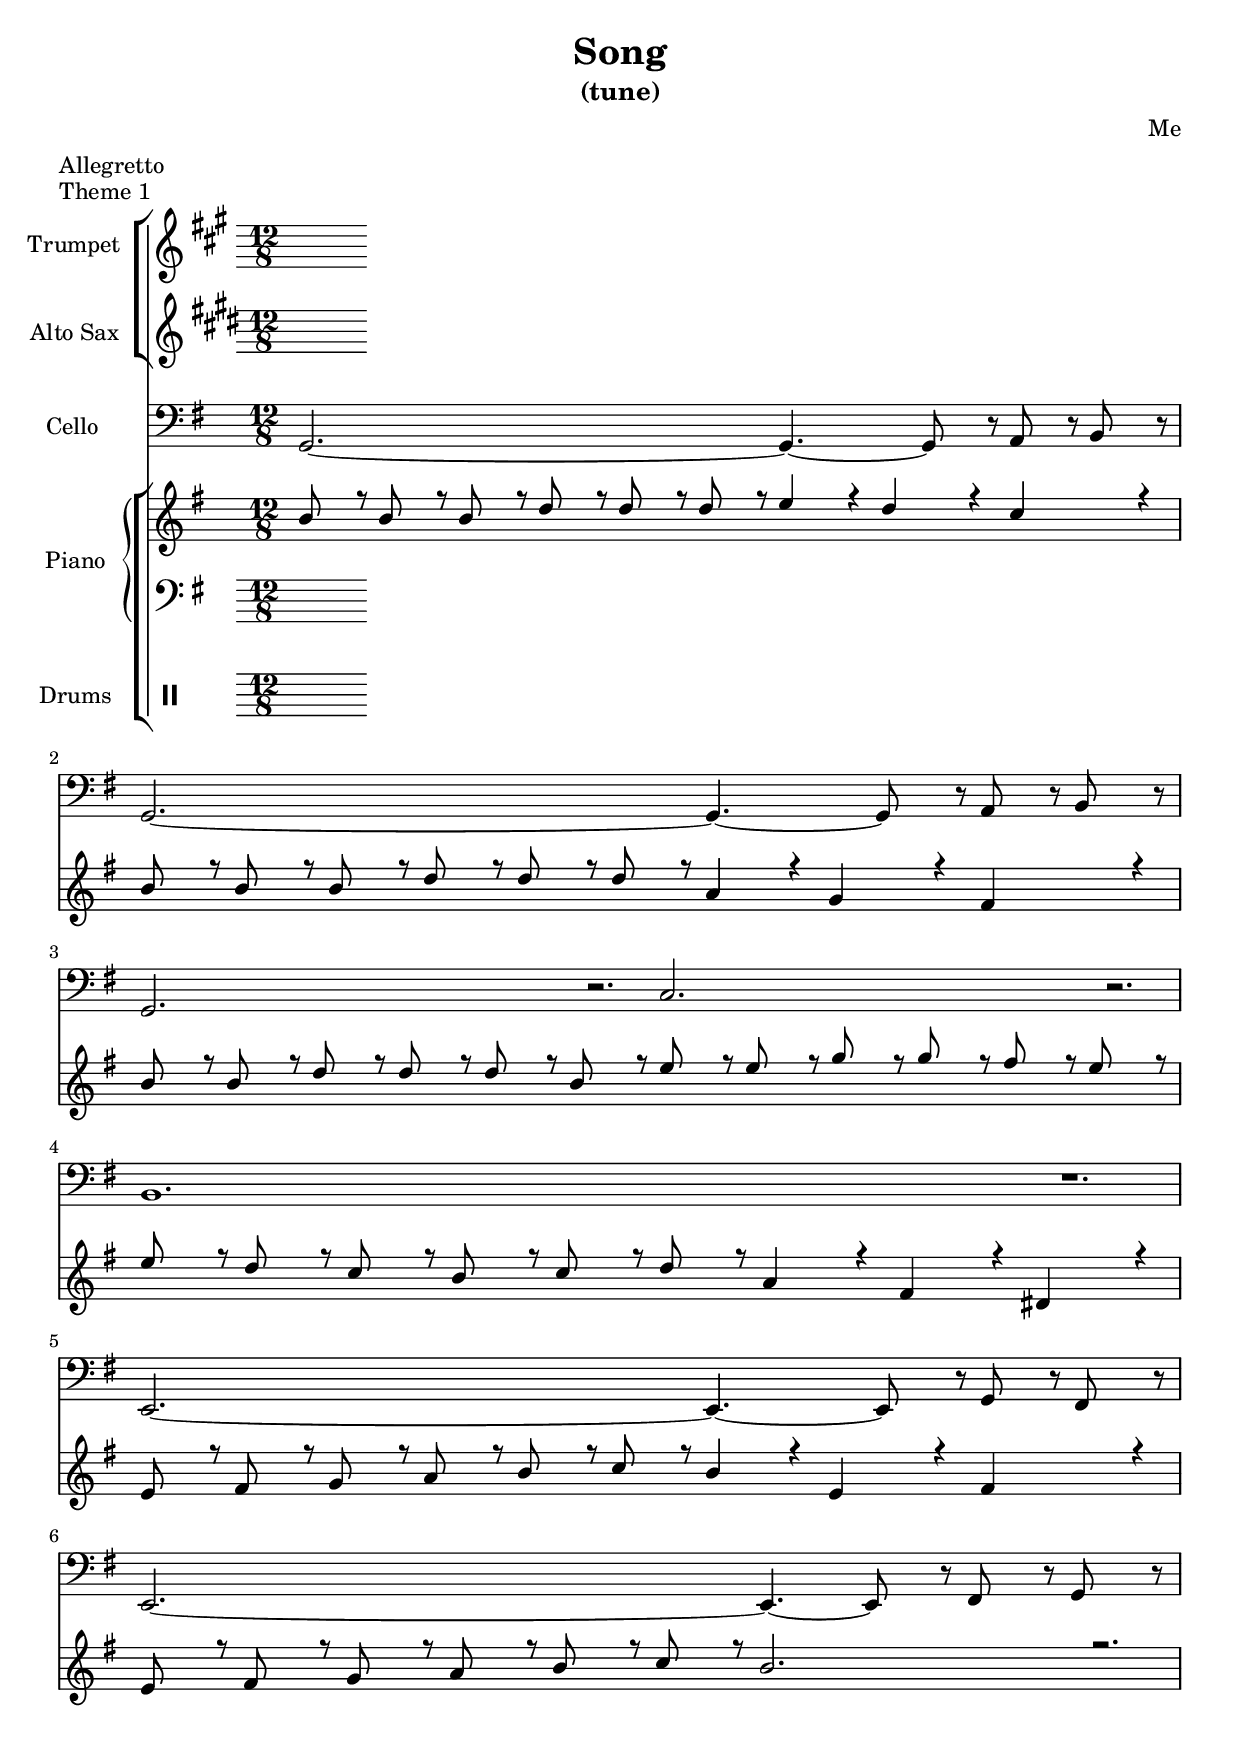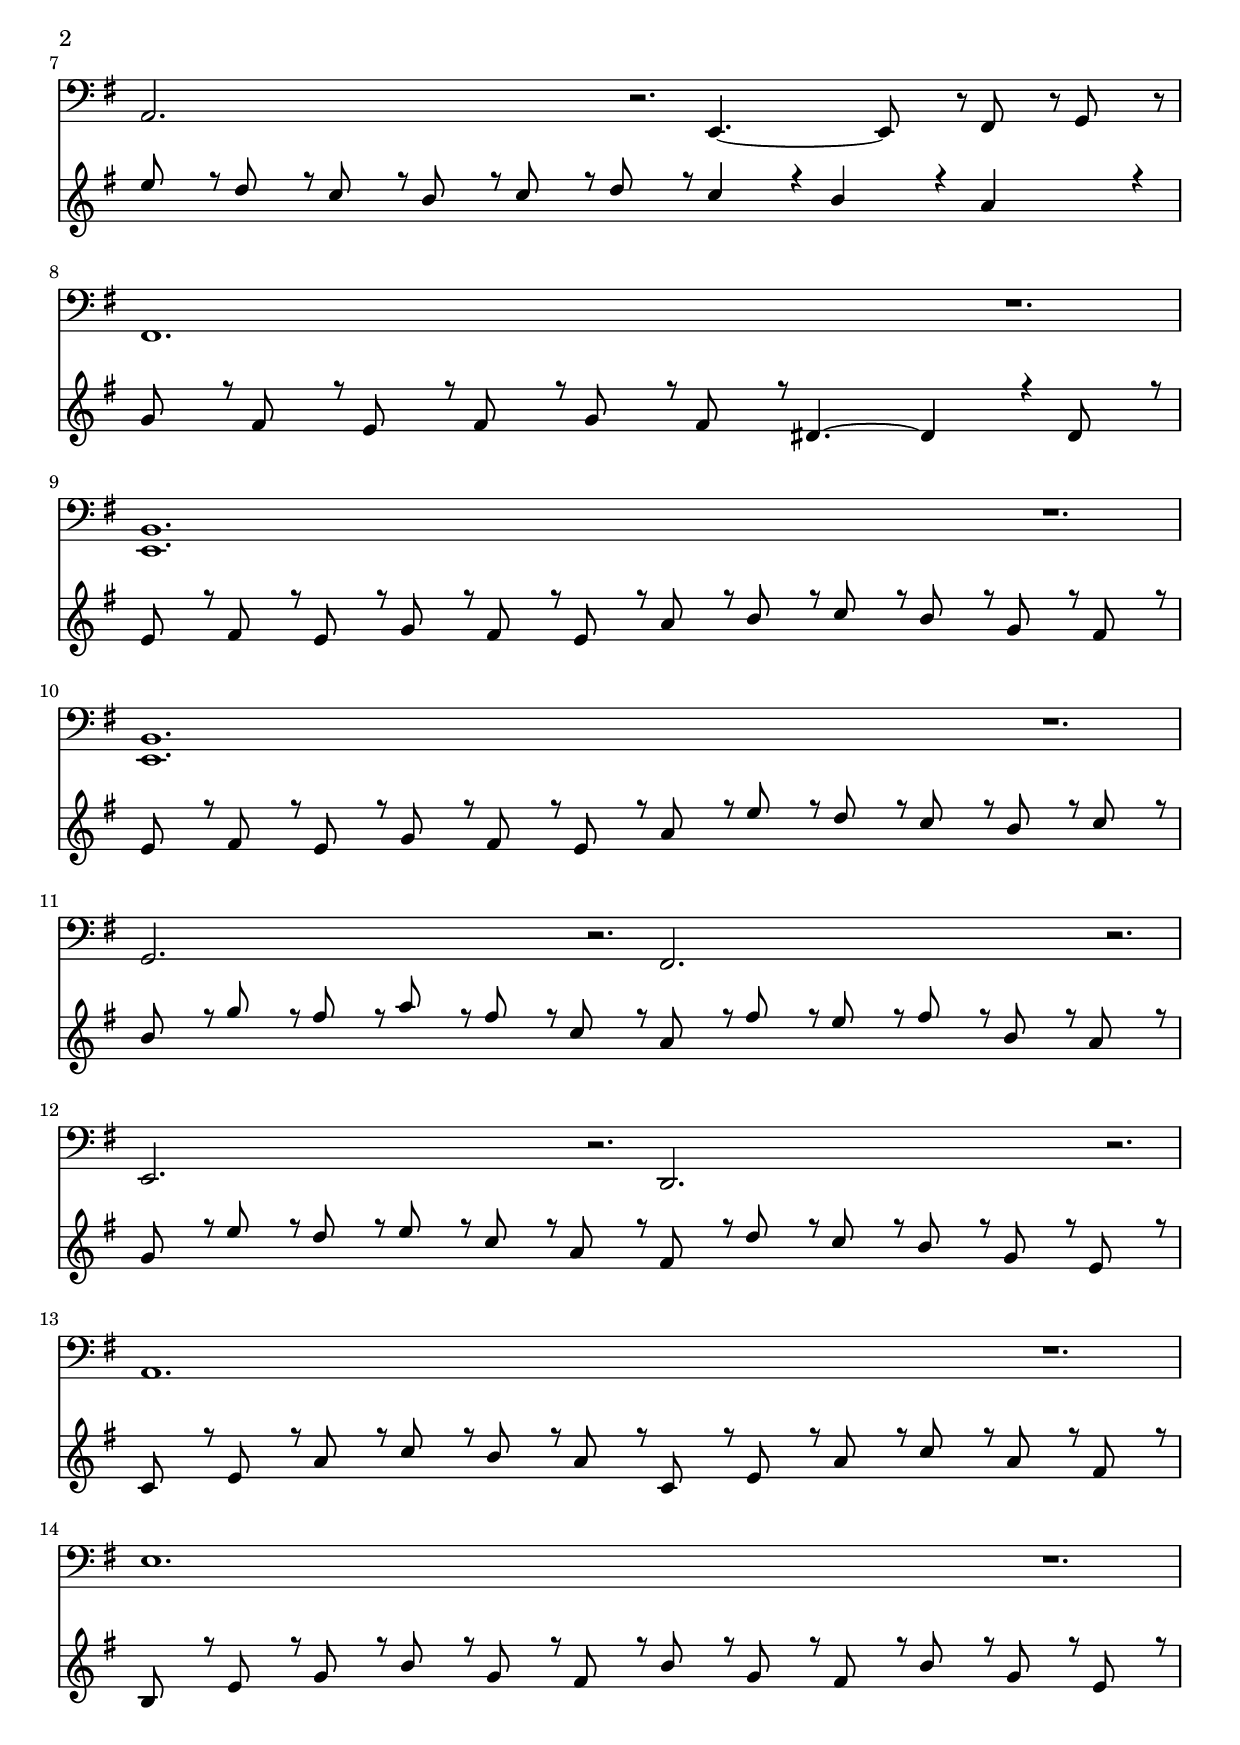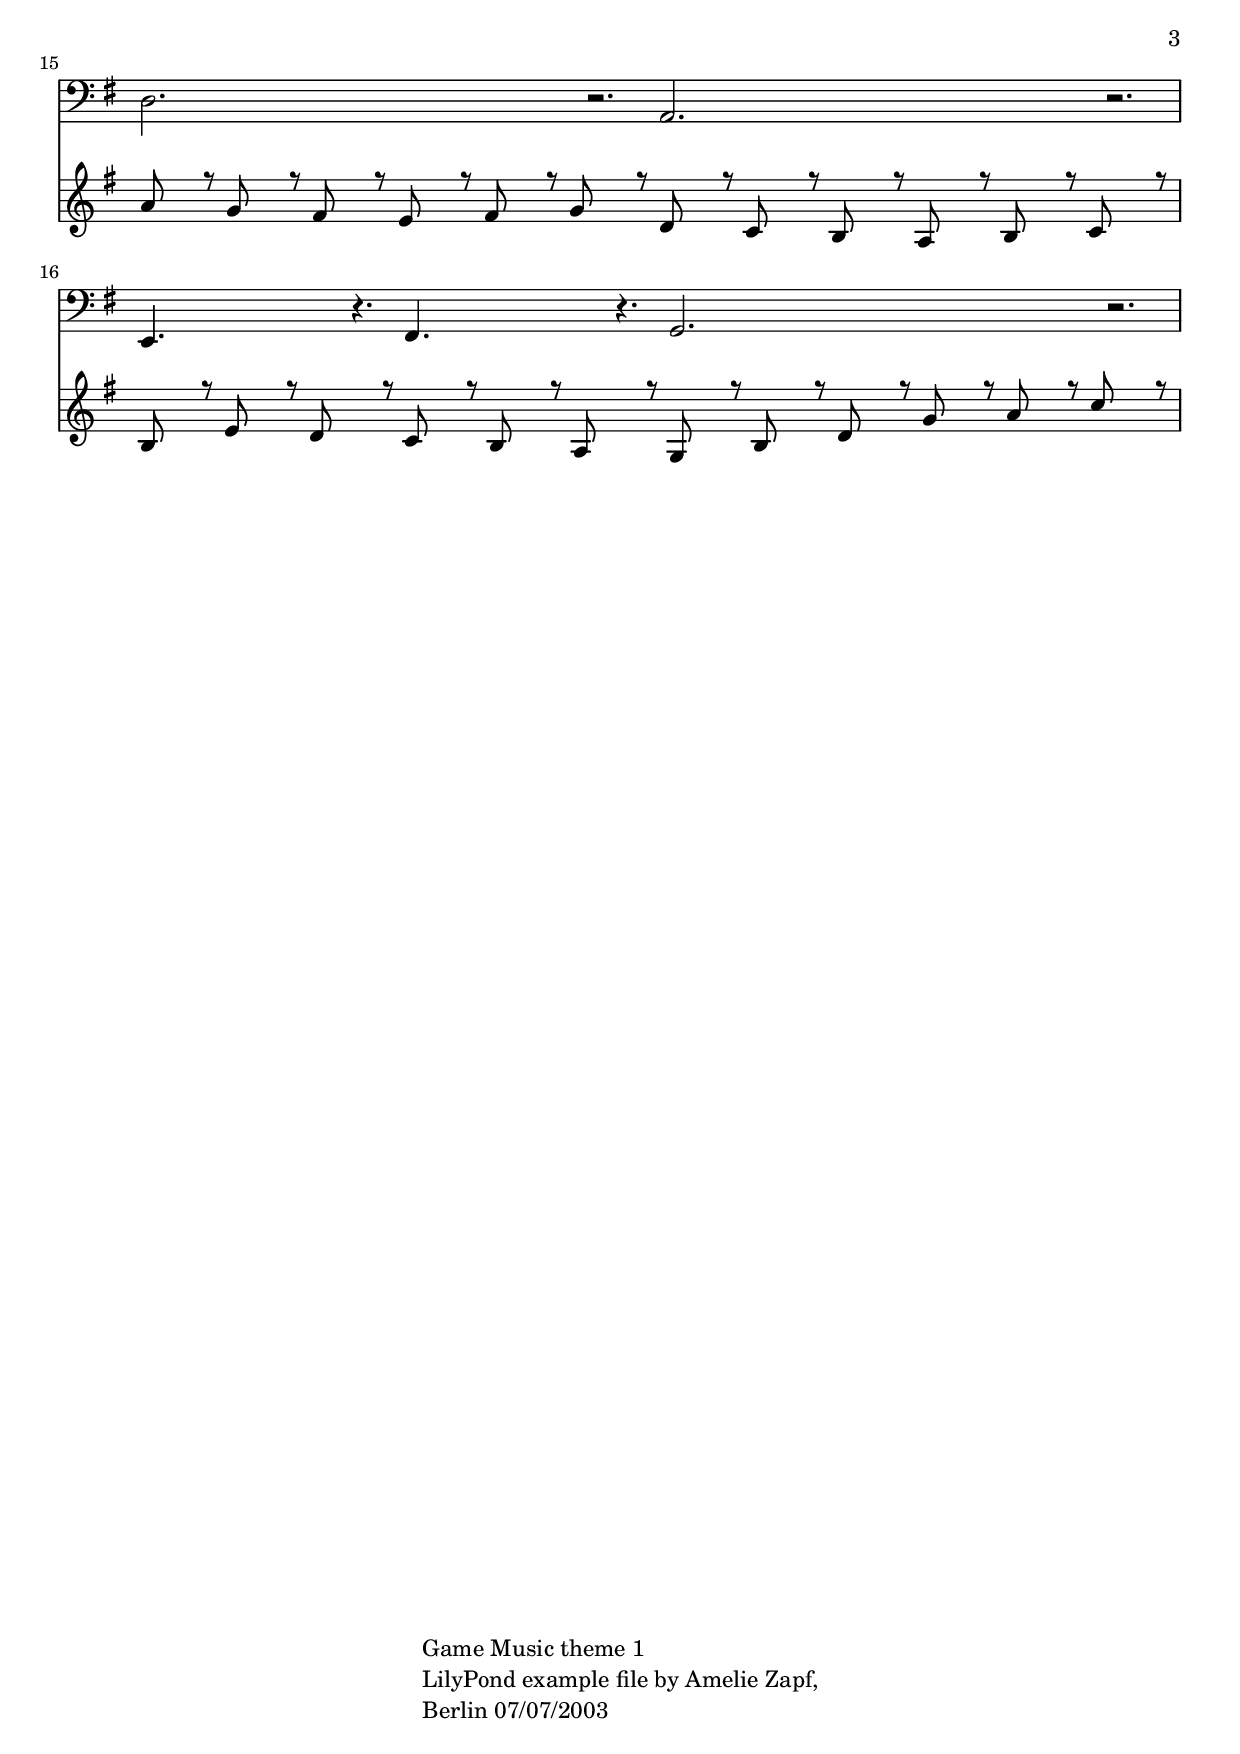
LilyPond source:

\version "2.18.2"
\include "articulate.ly"
\header {
  title = "Song"
  subtitle = "(tune)"
  composer = "Me"
  meter = "Allegretto"
  piece = "Theme 1"
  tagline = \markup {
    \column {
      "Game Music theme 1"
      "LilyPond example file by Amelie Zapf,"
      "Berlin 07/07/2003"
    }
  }
}

%#(set-global-staff-size 16)

%%%%%%%%%%%% Keys'n'thangs %%%%%%%%%%%%%%%%%

global = { \time 12/8 }

Key = { \key g \major }

% ############ Horns ############

% ------ Trumpet ------
trpt = \transpose c d \relative c'' {
  \Key
}
trumpet = {
  \global
  \set Staff.instrumentName = #"Trumpet"
  \clef treble
  <<
    \trpt
  >>
}

% ------ Alto Saxophone ------
alto = \transpose c a \relative c' {
  \Key
}
altoSax = {
  \global
  \set Staff.instrumentName = #"Alto Sax"
  \clef treble
  <<
    \alto
  >>
}

% ############ Strings ####################
cello = \relative c {
  \Key
  g2.~ g4.~ g8 a8 b8 | % bar1
  g2.~ g4.~ g8 a8 b8 | % bar2
  g2.  c2.           | % bar3
  b1.                | % bar4
  e,2.~ e4.~ e8 g8 fis8 | % bar5
  e2.~ e4.~ e8 fis8 g8 | % bar6
  a2. e4.~ e8 fis8 g8 | % bar7
  fis1.               | % bar8
  <e b'>1.                | % bar9
  <e b'>1.                | % bar10
  g2.     fis2.         | % bar11
  e2.     d2.         | % bar12
  a'1.                | % bar13
  e'1.    |
  d2. a2. |
  e4. fis4. g2.
}
violonCello = {
  \global
  \set Staff.midiInstrument = #"cello"
  \set Staff.instrumentName = #"Cello "
  \clef bass
  <<
    \cello
  >>
}



% ############ Rhythm Section #############

%% ------ Piano ------
rhUpper = \relative c'' {
  \voiceOne
  \Key
  b8 b b d d d  e4 d c   |  % bar 1
  b8 b b d8 d d a4 g fis |  % bar 2
  b8 b d d d b e e g g fis e | % bar 3
  e8 d c b c d a4 fis dis| % bar 4
  e8 fis g a b c b4 e,4 fis4 | % bar 5
  e8 fis g a b c b2. | % bar 6
  e8 d c b c d c4 b4 a4 | % bar 7
  g8 fis e fis g fis dis4.~ dis4 dis8 | % bar 8
  e8 fis e g fis e a b c b g fis | % bar 9
  e8 fis e g fis e a e' d c b c | % bar 10
  b8 g' fis a fis c a fis' e fis b, a | % bar 11
  g8 e' d e c a fis d' c b g e  | % bar 12
  c8 e a c b a c, e a c a fis | % bar 13
  b,8 e g b g fis b g fis b g e | % bar 14
  a8 g fis e fis g d c b a b c | % bar 15
  b8 e d c b a g b d g a c | % bar 16
}
rhLower = \relative c' {
  \voiceTwo
  \Key

}

lhUpper = \relative c' {
  \voiceOne
  \Key

}
lhLower = \relative c {
  \voiceTwo
  \Key
}

PianoRH = {
  \clef treble
  \global
  \set Staff.midiInstrument = #"acoustic grand"
  <<
    \new Voice = "one" \rhUpper
    \new Voice = "two" \rhLower
  >>
}
PianoLH = {
  \clef bass
  \global
  \set Staff.midiInstrument = #"acoustic grand"
  <<
    \new Voice = "one" \lhUpper
    \new Voice = "two" \lhLower
  >>
}

piano = {
  <<
    \set PianoStaff.instrumentName = #"Piano"
    \new Staff = "upper" \PianoRH
    \new Staff = "lower" \PianoLH
  >>
}
% ------ Drums ------
up = \drummode {
  \voiceOne
}
down = \drummode {
  \voiceTwo
}

drumContents = {
  \global
  <<
    \set DrumStaff.instrumentName = #"Drums"
    \new DrumVoice \up
    \new DrumVoice \down
  >>
}

%%%%%%%%% It All Goes Together Here %%%%%%%%%%%%%%%%%%%%%

\score {
  \unfoldRepeats \articulate
    <<
      \new StaffGroup = "horns" <<
	\new Staff = "trumpet" \trumpet
	\new Staff = "altosax" \altoSax
      >>
      \new StaffGroup = "strings" <<
	\new Staff = "cello" \violonCello
      >>
      \new StaffGroup = "rhythm" <<
	\new PianoStaff = "piano" \piano
	\new DrumStaff \drumContents
      >>
    >>
  
  \layout {
    \context { \Staff \RemoveEmptyStaves }
    \context {
      \Score
    }
  }
  \midi {
    \context {
      \Score
      tempoWholesPerMinute = #(ly:make-moment 180 4)
    }
  }
}
